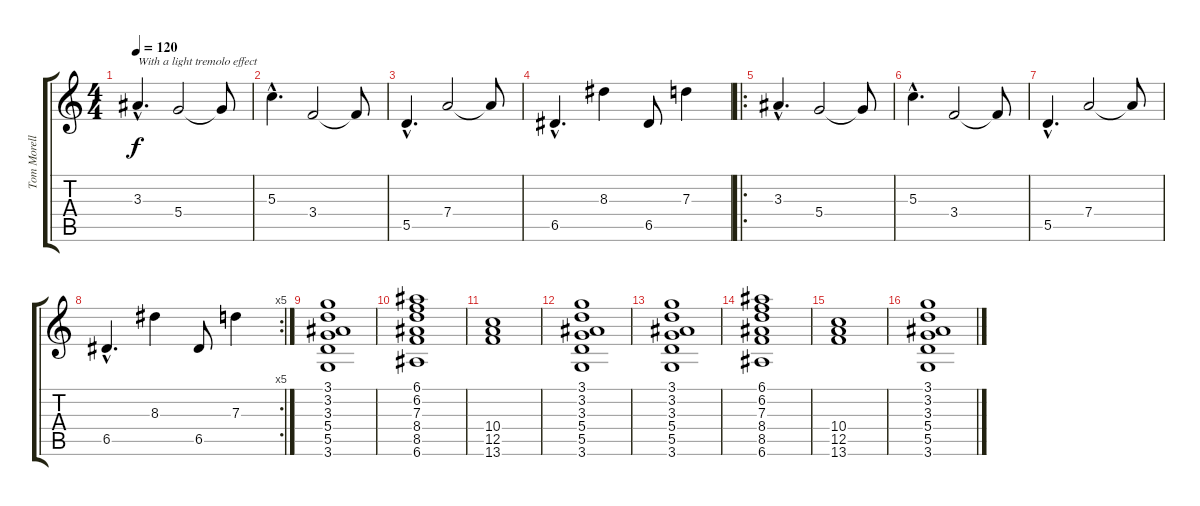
\track ("Tom Morello (Guitar)" "Tom Morell") {instrument electricguitarclean}
\staff {score tabs}
\tuning (E4 B3 G3 D3 A2 E2) {hide}
\ts (4 4)
\tempo 120
\clef g2
\ks c
3.3{hac}.4{d txt "With a light tremolo effect" dy f instrument electricguitarclean} 5.4.2 5.4{t}.8 |
5.3{hac}.4{d} 3.4.2 3.4{t}.8 |
5.5{hac}.4{d} 7.4.2 7.4{t}.8 |
6.5{hac}.4{d} 8.3.4 6.5.8 7.3.4 |
\ro
3.3{hac}.4{d} 5.4.2 5.4{t}.8 |
5.3{hac}.4{d} 3.4.2 3.4{t}.8 |
5.5{hac}.4{d} 7.4.2 7.4{t}.8 |
\rc 5
6.5{hac}.4{d} 8.3.4 6.5.8 7.3.4 |
(3.1 3.2 3.3 5.4 5.5 3.6).1{volume 11 instrument distortionguitar} |
(6.1 6.2 7.3 8.4 8.5 6.6).1 |
(10.4 12.5 13.6).1 |
(3.1 3.2 3.3 5.4 5.5 3.6).1 |
(3.1 3.2 3.3 5.4 5.5 3.6).1 |
(6.1 6.2 7.3 8.4 8.5 6.6).1 |
(10.4 12.5 13.6).1 |
(3.1 3.2 3.3 5.4 5.5 3.6).1
